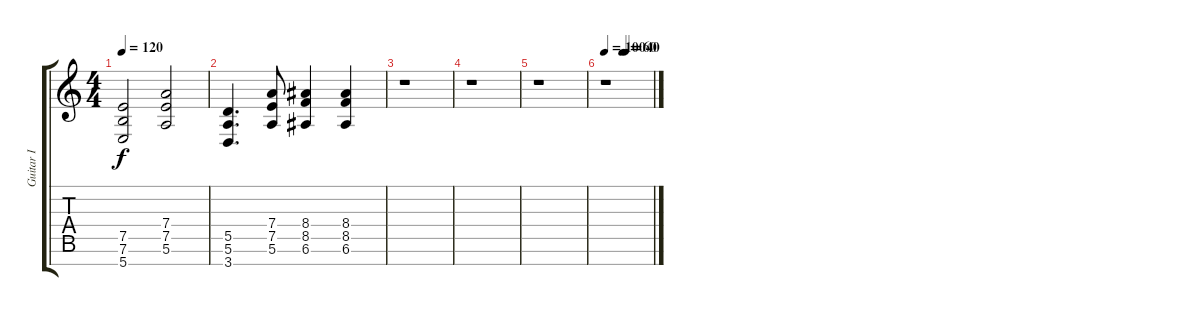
\track ("Guitar I" "Guitar I") {instrument distortionguitar}
\staff {score tabs}
\tuning (E4 B3 G3 D3 A2 E2 B1) {hide}
\ts (4 4)
\tempo 120
\clef g2
\ks c
(7.5 7.6 5.7).2{dy f} (7.4 7.5 5.6).2 |
(5.5 5.6 3.7).4{d} (7.4 7.5 5.6).8 (8.4 8.5 6.6).4 (8.4 8.5 6.6).4 |
r.1 |
r.1 |
r.1 |
\tempo 100
\tempo (60 0.375)
\tempo (40 0.4375)
r.1
